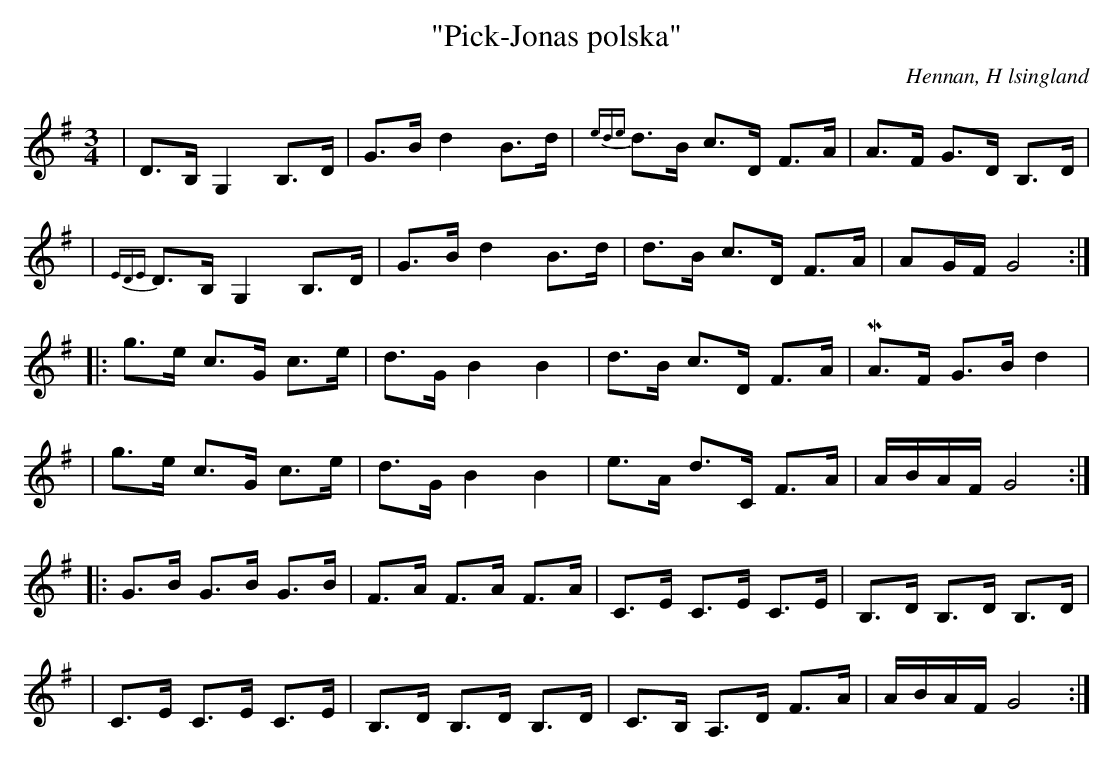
X:1
T: "Pick-Jonas polska"
O: Hennan, H lsingland
M: 3/4
L: 1/8
K: G
|D>B, G,2 B,>D | G>B d2 B>d | {ede}d>B c>D F>A| A>F G>D B,>D|
|{EDE}D>B, G,2 B,>D|G>B d2 B>d | d>B c>D F>A| AG/F/ G4 :|
|:g>e c>G c>e | d>G B2 B2 | d>B c>D F>A|MA>F G>B d2|
|g>e c>G c>e | d>G B2 B2 | e>A d>C F>A|A/B/A/F/ G4:|
|:G>B G>B G>B|F>A F>A F>A|C>E C>E C>E|B,>D B,>D B,>D|
|C>E C>E C>E|B,>D B,>D B,>D|C>B, A,>D F>A |A/B/A/F/ G4:|
